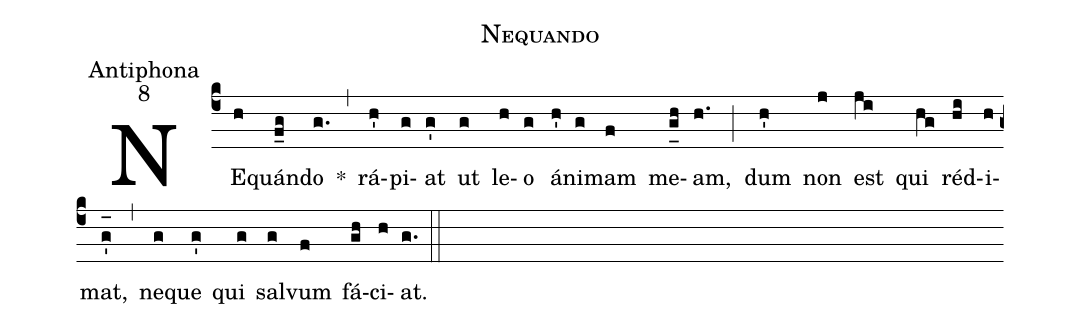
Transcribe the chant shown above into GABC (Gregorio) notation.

name:Nequando;
office-part:Antiphona;
mode:8;
%%
(c4) NE(h)quán(f_g)do(g.) *(,) rá(h')pi(g)at(g') ut(g) le(h)o(g) á(h')ni(g)mam(f) me(g_[uh:l]h)am,(h.) (;) dum(h') non(j) est(ji) qui(hg) réd(hi)i(h)mat,(g'_[oh:h]) (,) ne(g)que(g') qui(g) sal(g)vum(f) fá(gh)ci(h)at.(g.) (::)
